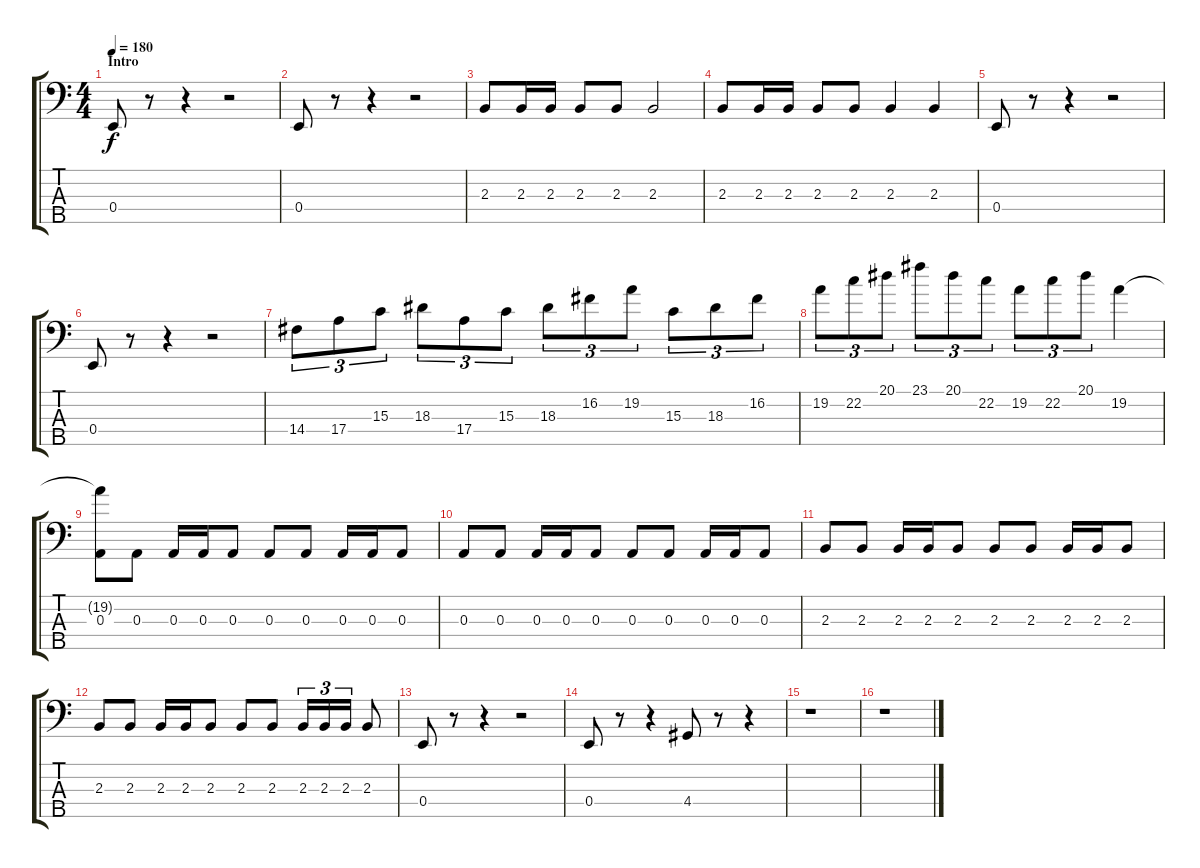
\track "" {instrument electricbassfinger}
\staff {score tabs}
\tuning (G2 D2 A1 E1 B0) {hide}
\ts (4 4)
\section ("" "Intro")
\tempo 180
\clef f4
\ks c
0.4.8{dy f instrument electricbassfinger} r.8 r.4 r.2 |
0.4.8 r.8 r.4 r.2 |
2.3.8 2.3.16 2.3.16 2.3.8 2.3.8 2.3.2 |
2.3.8 2.3.16 2.3.16 2.3.8 2.3.8 2.3.4 2.3.4 |
0.4.8 r.8 r.4 r.2 |
0.4.8 r.8 r.4 r.2 |
14.4.8{tu (3 2)} 17.4.8{tu (3 2)} 15.3.8{tu (3 2)} 18.3.8{tu (3 2)} 17.4.8{tu (3 2)} 15.3.8{tu (3 2)} 18.3.8{tu (3 2)} 16.2.8{tu (3 2)} 19.2.8{tu (3 2)} 15.3.8{tu (3 2)} 18.3.8{tu (3 2)} 16.2.8{tu (3 2)} |
19.2.8{tu (3 2)} 22.2.8{tu (3 2)} 20.1.8{tu (3 2)} 23.1.8{tu (3 2)} 20.1.8{tu (3 2)} 22.2.8{tu (3 2)} 19.2.8{tu (3 2)} 22.2.8{tu (3 2)} 20.1.8{tu (3 2)} 19.2.4 |
(19.2{t} 0.3).8 0.3.8 0.3.16 0.3.16 0.3.8 0.3.8 0.3.8 0.3.16 0.3.16 0.3.8 |
0.3.8 0.3.8 0.3.16 0.3.16 0.3.8 0.3.8 0.3.8 0.3.16 0.3.16 0.3.8 |
2.3.8 2.3.8 2.3.16 2.3.16 2.3.8 2.3.8 2.3.8 2.3.16 2.3.16 2.3.8 |
2.3.8 2.3.8 2.3.16 2.3.16 2.3.8 2.3.8 2.3.8 2.3.16{tu (3 2)} 2.3.16{tu (3 2)} 2.3.16{tu (3 2)} 2.3.8 |
0.4.8 r.8 r.4 r.2 |
0.4.8 r.8 r.4 4.4.8 r.8 r.4 |
r.1 |
r.1
